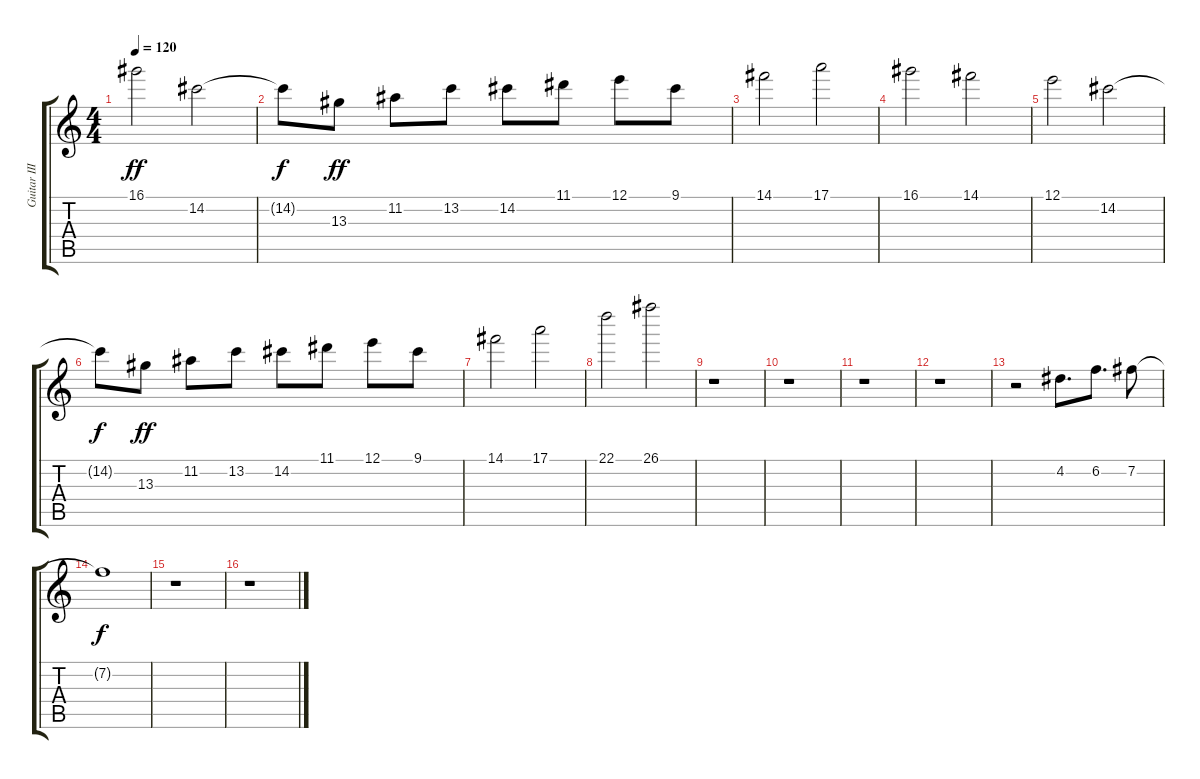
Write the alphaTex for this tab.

\track ("Guitar III" "Guitar III") {instrument distortionguitar}
\staff {score tabs}
\tuning (E4 B3 G3 D3 A2 E2) {hide}
\ts (4 4)
\tempo 120
\clef g2
\ks c
16.1.2{dy ff} 14.2.2 |
14.2{t}.8{dy f} 13.3.8{dy ff} 11.2.8 13.2.8 14.2.8 11.1.8 12.1.8 9.1.8 |
14.1.2 17.1.2 |
16.1.2 14.1.2 |
12.1.2 14.2.2 |
14.2{t}.8{dy f} 13.3.8{dy ff} 11.2.8 13.2.8 14.2.8 11.1.8 12.1.8 9.1.8 |
14.1.2 17.1.2 |
22.1.2 26.1.2 |
r.1 |
r.1 |
r.1 |
r.1 |
r.2 4.2.8{d} 6.2.8{d} 7.2.8 |
7.2{t}.1{dy f} |
r.1 |
r.1
